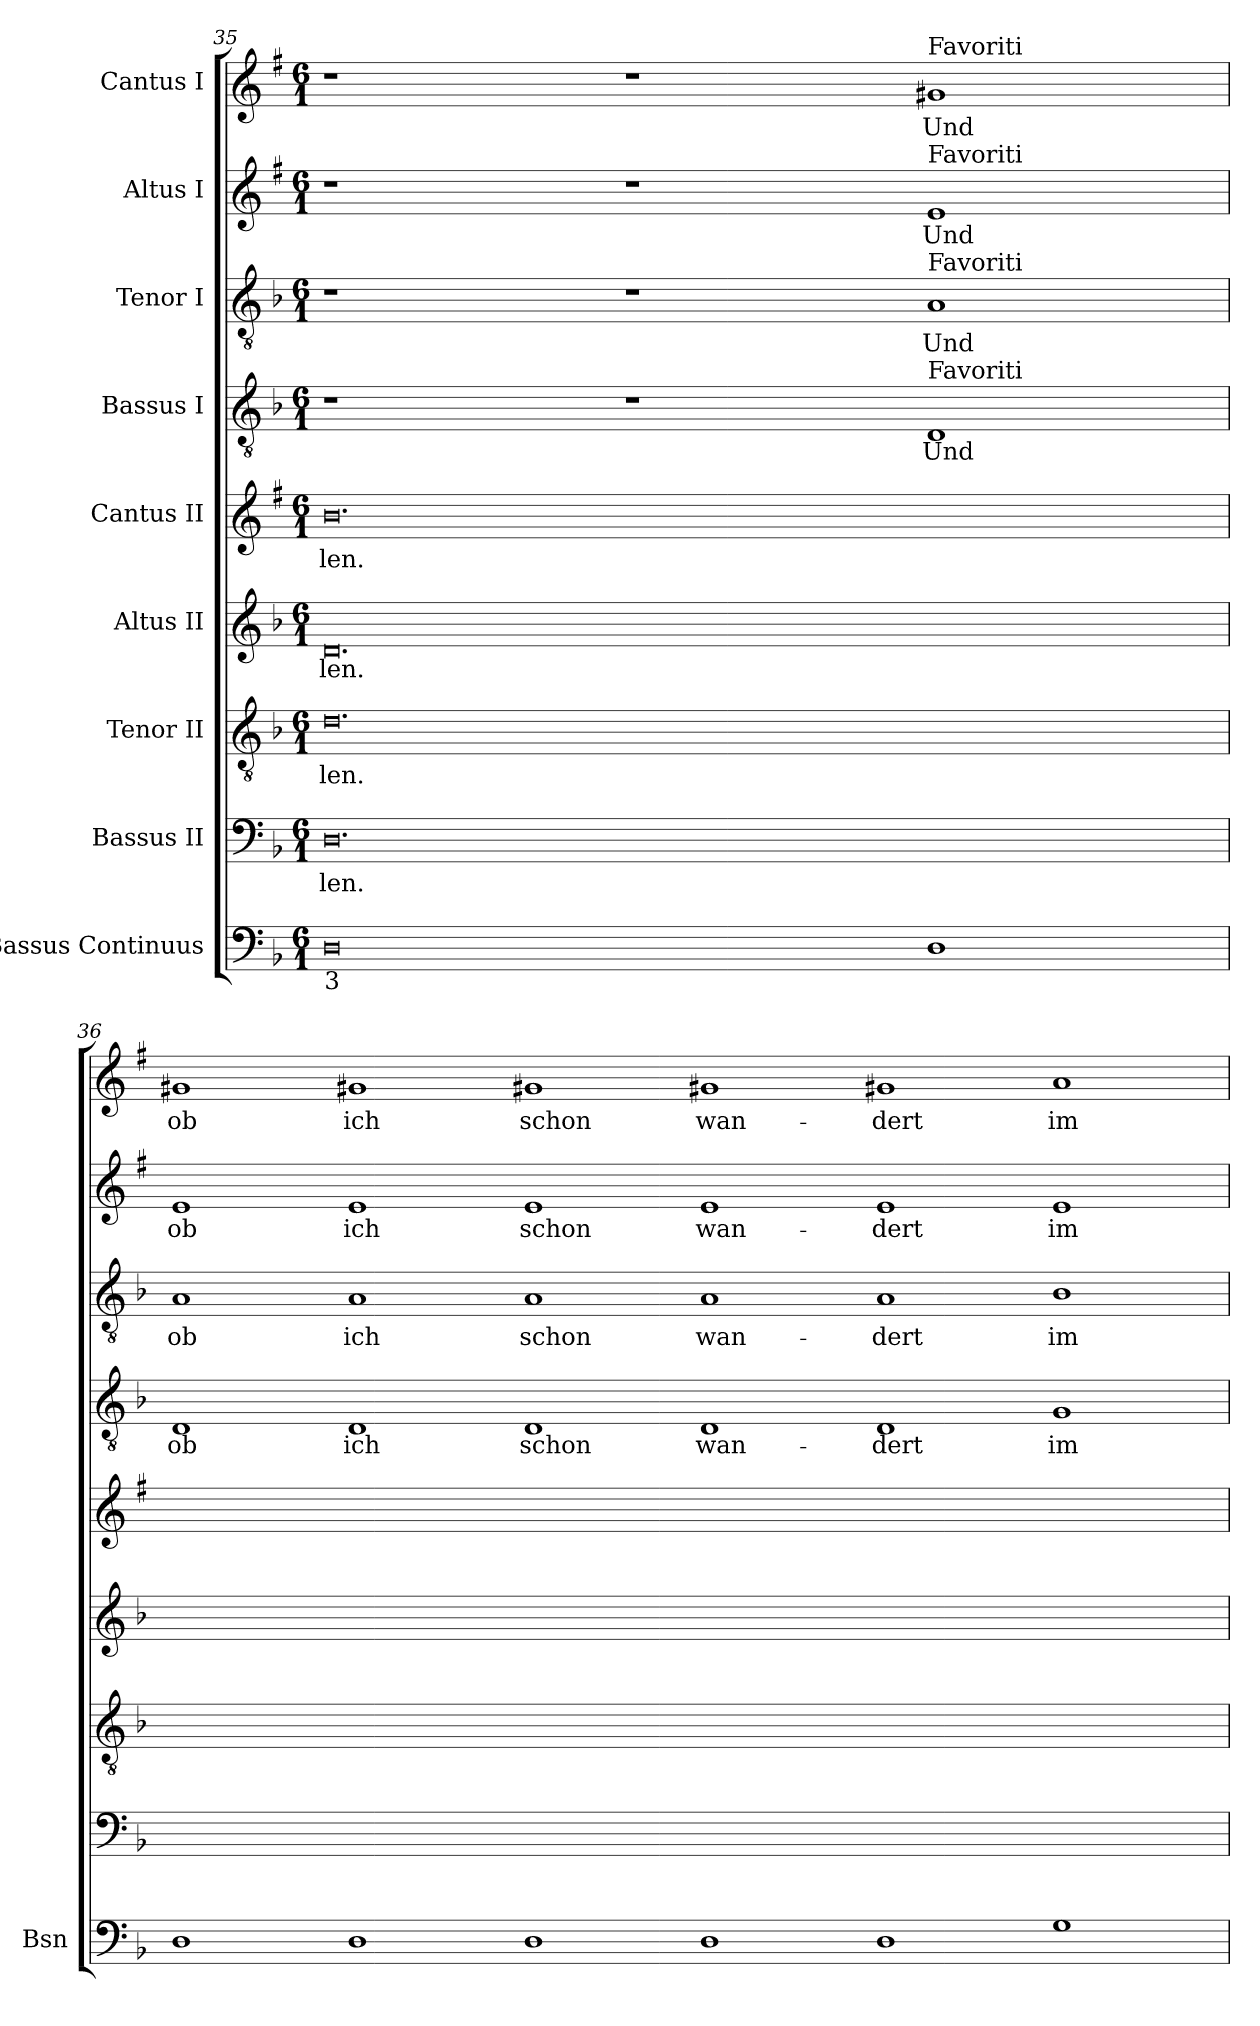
**kern	**kern	**text	**kern	**text	**kern	**text	**kern	**text	**kern	**text	**kern	**text	**kern	**text	**kern	**text
*part9	*part8	*part8	*part7	*part7	*part6	*part6	*part5	*part5	*part4	*part4	*part3	*part3	*part2	*part2	*part1	*part1
*staff9	*staff8	*staff8	*staff7	*staff7	*staff6	*staff6	*staff5	*staff5	*staff4	*staff4	*staff3	*staff3	*staff2	*staff2	*staff1	*staff1
*I"Bassus Continuus	*I"Bassus II	*	*I"Tenor II	*	*I"Altus II	*	*I"Cantus II	*	*I"Bassus I	*	*I"Tenor I	*	*I"Altus I	*	*I"Cantus I	*
*I'Bsn	*	*	*	*	*	*	*	*	*	*	*	*	*	*	*	*
*clefF4	*clefF4	*	*clefGv2	*	*clefG2	*	*clefG2	*	*clefGv2	*	*clefGv2	*	*clefG2	*	*clefG2	*
*	*	*	*	*	*	*	*ITrd1c2	*	*	*	*	*	*ITrd1c2	*	*ITrd1c2	*
*k[b-]	*k[b-]	*	*k[b-]	*	*k[b-]	*	*k[b-]	*	*k[b-]	*	*k[b-]	*	*k[b-]	*	*k[b-]	*
*F:	*F:	*	*F:	*	*F:	*	*F:	*	*F:	*	*F:	*	*F:	*	*F:	*
*M6/1	*M6/1	*	*M6/1	*	*M6/1	*	*M6/1	*	*M6/1	*	*M6/1	*	*M6/1	*	*M6/1	*
=35	=35	=35	=35	=35	=35	=35	=35	=35	=35	=35	=35	=35	=35	=35	=35	=35
!LO:TX:b:t=3	!	!	!	!	!	!	!	!	!	!	!	!	!	!	!	!
!	!	!LO:LY:b	!	!LO:LY:b	!	!LO:LY:b	!	!LO:LY:b	!	!	!	!	!	!	!	!
0D	0.D	len.	0.d	len.	0.d	-len.	0.a	len.	1r	.	1r	.	1r	.	1r	.
.	.	.	.	.	.	.	.	.	1r	.	1r	.	1r	.	1r	.
!	!	!	!	!	!	!	!	!	!	!	!	!	!	!	!LO:TX:a:t=Favoriti	!
!	!	!	!	!	!	!	!	!	!	!	!	!	!LO:TX:a:t=Favoriti	!	!	!
!	!	!	!	!	!	!	!	!	!	!	!LO:TX:a:t=Favoriti	!	!	!	!	!
!	!	!	!	!	!	!	!	!	!LO:TX:a:t=Favoriti	!	!	!	!	!	!	!
!	!	!	!	!	!	!	!	!	!	!LO:LY:b	!	!LO:LY:b	!	!LO:LY:b	!	!LO:LY:b
1D	.	.	.	.	.	.	.	.	1D	Und	1A	Und	1d	Und	1f#X	Und
=36	=36	=36	=36	=36	=36	=36	=36	=36	=36	=36	=36	=36	=36	=36	=36	=36
!	!	!	!	!	!	!	!	!	!	!LO:LY:b	!	!LO:LY:b	!	!LO:LY:b	!	!LO:LY:b
1D	00.ryy	.	00.ryy	.	00.ryy	.	00.ryy	.	1D	ob	1A	ob	1d	ob	1f#X	ob
!	!	!	!	!	!	!	!	!	!	!LO:LY:b	!	!LO:LY:b	!	!LO:LY:b	!	!LO:LY:b
1D	.	.	.	.	.	.	.	.	1D	ich	1A	ich	1d	ich	1f#X	ich
!	!	!	!	!	!	!	!	!	!	!LO:LY:b	!	!LO:LY:b	!	!LO:LY:b	!	!LO:LY:b
1D	.	.	.	.	.	.	.	.	1D	schon	1A	schon	1d	schon	1f#X	schon
!	!	!	!	!	!	!	!	!	!	!LO:LY:b	!	!LO:LY:b	!	!LO:LY:b	!	!LO:LY:b
1D	.	.	.	.	.	.	.	.	1D	wan-	1A	wan-	1d	wan-	1f#X	wan-
!	!	!	!	!	!	!	!	!	!	!LO:LY:b	!	!LO:LY:b	!	!LO:LY:b	!	!LO:LY:b
1D	.	.	.	.	.	.	.	.	1D	-dert	1A	-dert	1d	-dert	1f#X	-dert
!	!	!	!	!	!	!	!	!	!	!LO:LY:b	!	!LO:LY:b	!	!LO:LY:b	!	!LO:LY:b
1G	.	.	.	.	.	.	.	.	1G	im	1B-	im	1d	im	1g	im
=	=	=	=	=	=	=	=	=	=	=	=	=	=	=	=	=
*-	*-	*-	*-	*-	*-	*-	*-	*-	*-	*-	*-	*-	*-	*-	*-	*-
